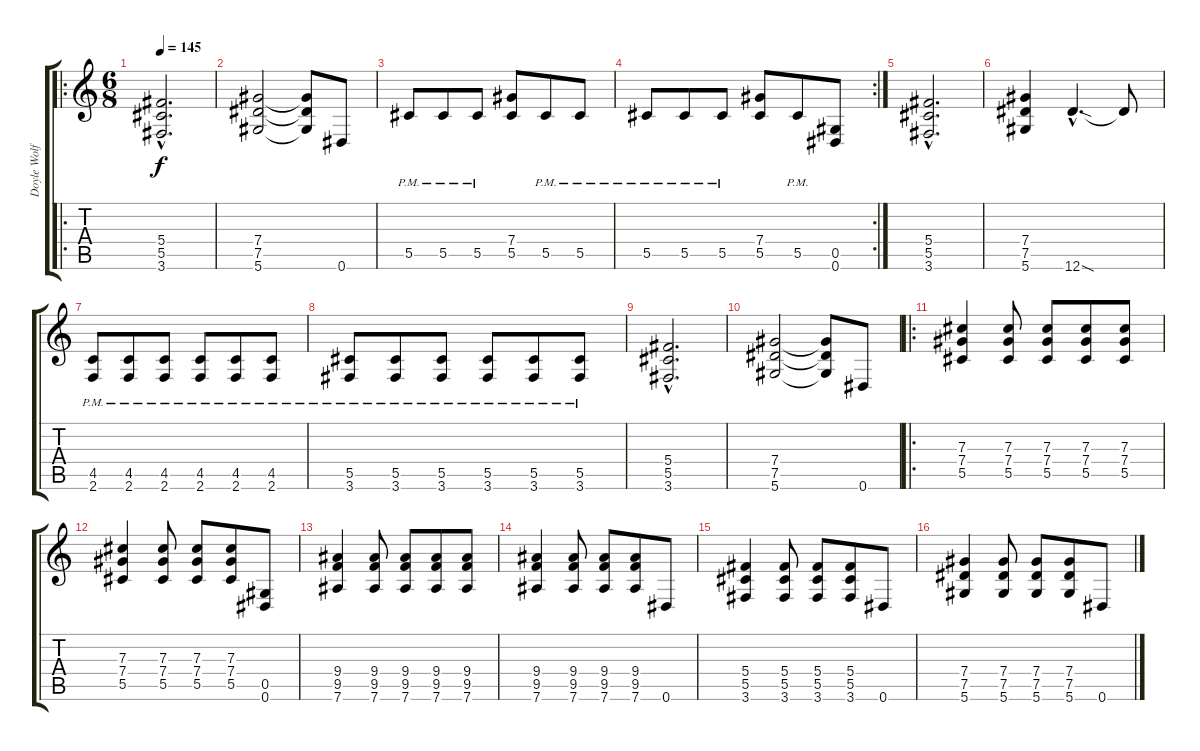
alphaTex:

\track ("Doyle Wolfgang Von Frankenstein" "Doyle Wolf") {instrument overdrivenguitar}
\staff {score tabs}
\tuning (Eb4 Bb3 Gb3 Db3 Ab2 Eb2) {hide}
\ro
\ts (6 8)
\tempo 145
\clef g2
\ks c
(5.4{hac} 5.5{hac} 3.6{hac}).2{d dy f} |
(7.4 7.5 5.6).2 (7.4{t} 7.5{t} 5.6{t}).8 0.6.8 |
5.5{pm}.8 5.5{pm}.8 5.5{pm}.8 (7.4 5.5).8 5.5{pm}.8 5.5{pm}.8 |
\rc 2
5.5{pm}.8 5.5{pm}.8 5.5{pm}.8 (7.4 5.5).8 5.5{pm}.8 (0.5 0.6).8 |
(5.4{hac} 5.5{hac} 3.6{hac}).2{d} |
(7.4 7.5 5.6).4 12.6{sod hac}.4{d} 12.6{t}.8 |
(4.5{pm} 2.6{pm}).8 (4.5{pm} 2.6{pm}).8 (4.5{pm} 2.6{pm}).8 (4.5{pm} 2.6{pm}).8 (4.5{pm} 2.6{pm}).8 (4.5{pm} 2.6{pm}).8 |
(5.5{pm} 3.6{pm}).8 (5.5{pm} 3.6{pm}).8 (5.5{pm} 3.6{pm}).8 (5.5{pm} 3.6{pm}).8 (5.5{pm} 3.6{pm}).8 (5.5{pm} 3.6{pm}).8 |
(5.4{hac} 5.5{hac} 3.6{hac}).2{d} |
(7.4 7.5 5.6).2 (7.4{t} 7.5{t} 5.6{t}).8 0.6.8 |
\ro
(7.3 7.4 5.5).4 (7.3 7.4 5.5).8 (7.3 7.4 5.5).8 (7.3 7.4 5.5).8 (7.3 7.4 5.5).8 |
(7.3 7.4 5.5).4 (7.3 7.4 5.5).8 (7.3 7.4 5.5).8 (7.3 7.4 5.5).8 (0.5 0.6).8 |
(9.4 9.5 7.6).4 (9.4 9.5 7.6).8 (9.4 9.5 7.6).8 (9.4 9.5 7.6).8 (9.4 9.5 7.6).8 |
(9.4 9.5 7.6).4 (9.4 9.5 7.6).8 (9.4 9.5 7.6).8 (9.4 9.5 7.6).8 0.6.8 |
(5.4 5.5 3.6).4 (5.4 5.5 3.6).8 (5.4 5.5 3.6).8 (5.4 5.5 3.6).8 0.6.8 |
(7.4 7.5 5.6).4 (7.4 7.5 5.6).8 (7.4 7.5 5.6).8 (7.4 7.5 5.6).8 0.6.8
